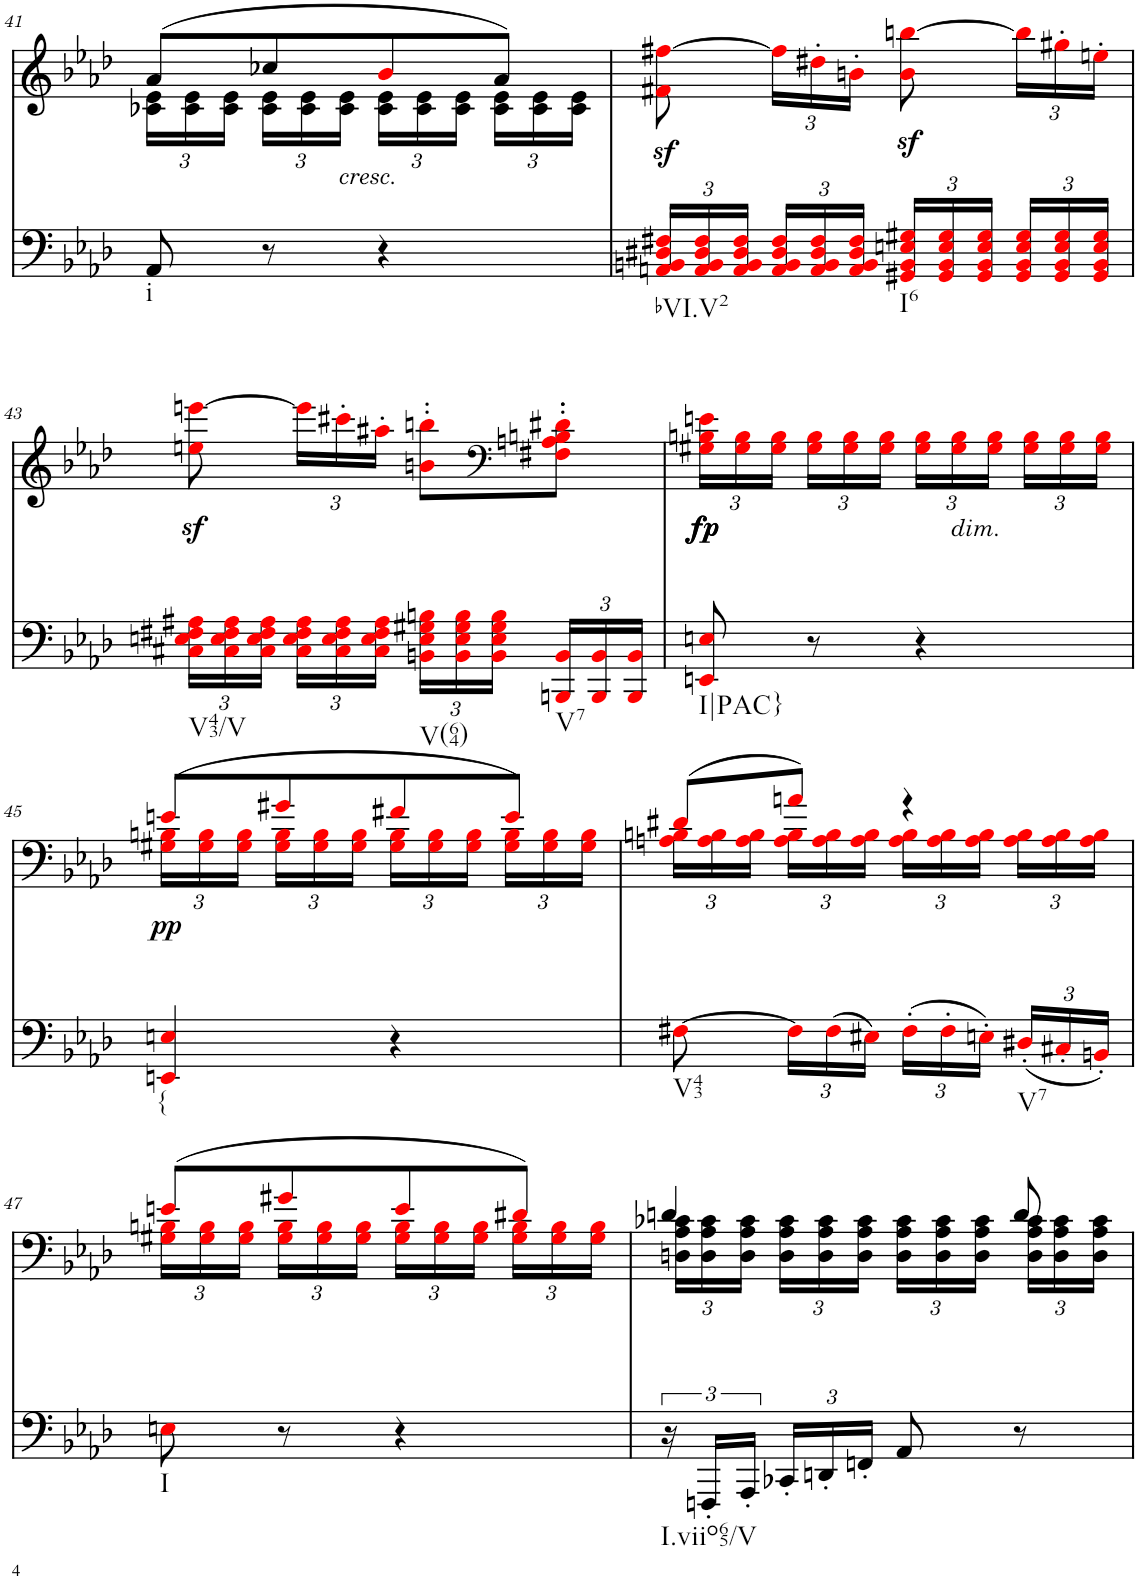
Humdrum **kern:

**kern	**text	**kern	**text	**dynam
*part2	*part2	*part1	*part1	*part1
*staff2	*staff2	*staff1	*staff1	*staff1
*I"piano	*	*I"piano	*	*
*I'Pno	*	*I'Pno	*	*
!!LO:PB:g=z
*clefF4	*	*clefG2	*	*
*k[b-e-a-d-]	*	*k[b-e-a-d-]	*	*
*A-:	*	*A-:	*	*
*M2/4	*	*M2/4	*	*
=41	=41	=41	=41	=41
!	!LO:LY:a	!	!	!
*	*	*^	*	*
*	*	*	*Xbrackettup	*	*
!LO:TX:b:t=i	!	!	!	!	!
8AA-/	<	(8a-/L	24c-X\ 24e-\LL	.	.
.	.	.	24c-\ 24e-\	.	.
.	.	.	24c-\ 24e-\JJ	.	.
8r	.	8cc-X/	24c-\ 24e-\LL	.	.
.	.	.	24c-\ 24e-\	.	.
!	!	!	!LO:TX:b:i:t=cresc.	!	!
.	.	.	24c-\ 24e-\JJ	.	.
4r	.	8b-i/	24c-\ 24e-\LL	.	.
.	.	.	24c-\ 24e-\	.	.
.	.	.	24c-\ 24e-\JJ	.	.
.	.	8a-/J)	24c-\ 24e-\LL	.	.
.	.	.	24c-\ 24e-\	.	.
.	.	.	24c-\ 24e-\JJ	.	.
*	*	*v	*v	*	*
=42	=42	=42	=42	=42
*Xbrackettup	*	*	*	*
*	*	*^	*	*
!LO:TX:b:t=bVI.V2	!	!	!	!	!
*	*	*v	*v	*	*
24AAni/ 24BBni/ 24D#Xi/ 24F#Xi/LL	.	8f#Xi\z< [8ff#Xi\z<	.	.
24AAi/ 24BBi/ 24D#i/ 24F#i/	.	.	.	.
24AAi/ 24BBi/ 24D#i/ 24F#i/JJ	.	.	.	.
24AAi/ 24BBi/ 24D#i/ 24F#i/LL	.	24ff#i\LL]	.	.
24AAi/ 24BBi/ 24D#i/ 24F#i/	.	24dd#X'i\	.	.
24AAi/ 24BBi/ 24D#i/ 24F#i/JJ	.	24bn'i\JJ	.	.
!LO:TX:b:t=I6	!	!	!	!
24GG#Xi/ 24BBi/ 24Eni/ 24G#Xi/LL	.	8bi\z< [8bbni\z<	.	.
24GG#i/ 24BBi/ 24Ei/ 24G#i/	.	.	.	.
24GG#i/ 24BBi/ 24Ei/ 24G#i/JJ	.	.	.	.
24GG#i/ 24BBi/ 24Ei/ 24G#i/LL	.	24bbi\LL]	.	.
24GG#i/ 24BBi/ 24Ei/ 24G#i/	.	24gg#X'i\	.	.
24GG#i/ 24BBi/ 24Ei/ 24G#i/JJ	.	24een'i\JJ	.	.
!!LO:LB:g=z
=43	=43	=43	=43	=43
!LO:TX:b:t=V43/V	!	!	!	!
24C#Xi\ 24Eni\ 24F#Xi\ 24A#Xi\LL	.	8eeni\z< [8eeeni\z<	.	.
24C#i\ 24Ei\ 24F#i\ 24A#i\	.	.	.	.
24C#i\ 24Ei\ 24F#i\ 24A#i\JJ	.	.	.	.
24C#i\ 24Ei\ 24F#i\ 24A#i\LL	.	24eeei\LL]	.	.
24C#i\ 24Ei\ 24F#i\ 24A#i\	.	24ccc#X'i\	.	.
24C#i\ 24Ei\ 24F#i\ 24A#i\JJ	.	24aa#X'i\JJ	.	.
!LO:TX:b:t=V(64)	!	!	!	!
24BBni\ 24Ei\ 24G#Xi\ 24Bni\LL	.	8bni\' 8bbni\'L	.	.
24BBi\ 24Ei\ 24G#i\ 24Bi\	.	.	.	.
24BBi\ 24Ei\ 24G#i\ 24Bi\JJ	.	.	.	.
*	*	*clefF4	*	*
!LO:TX:b:t=V7	!	!	!	!
24BBBni/ 24BBi/LL	.	8F#Xi\' 8Ani\' 8Bni\' 8d#Xi\'J	.	.
24BBBi/ 24BBi/	.	.	.	.
24BBBi/ 24BBi/JJ	.	.	.	.
=44	=44	=44	=44	=44
!LO:TX:b:t=I|PAC}	!	!	!	!
!	!	!	!	!LO:DY:b
!	!	!	!	!LO:DY:n=1:b
!	!	!	!	!LO:DY:n=2:b
8EEni/ 8Eni/	.	24G#Xi\ 24Bni\ 24eni\LL	.	fp fp fp
.	.	24G#i\ 24Bi\	.	.
.	.	24G#i\ 24Bi\JJ	.	.
8r	.	24G#i\ 24Bi\LL	.	.
.	.	24G#i\ 24Bi\	.	.
.	.	24G#i\ 24Bi\JJ	.	.
4r	.	24G#i\ 24Bi\LL	.	.
!	!	!LO:TX:b:i:t=dim.	!	!
!	!	!	!LO:LY:b	!
.	.	24G#i\ 24Bi\	>	.
.	.	24G#i\ 24Bi\JJ	.	.
.	.	24G#i\ 24Bi\LL	.	.
.	.	24G#i\ 24Bi\	.	.
.	.	24G#i\ 24Bi\JJ	.	.
!!LO:LB:g=z
=45	=45	=45	=45	=45
*	*	*^	*	*
!LO:TX:b:t={	!	!	!	!	!
!	!	!	!	!LO:LY:b	!LO:DY:b
4EEni/ 4Eni/	.	(8eni/L	24G#Xi\ 24Bni\LL	pp	pp
.	.	.	24G#i\ 24Bi\	.	.
.	.	.	24G#i\ 24Bi\JJ	.	.
.	.	8g#Xi/	24G#i\ 24Bi\LL	.	.
.	.	.	24G#i\ 24Bi\	.	.
.	.	.	24G#i\ 24Bi\JJ	.	.
4r	.	8f#Xi/	24G#i\ 24Bi\LL	.	.
.	.	.	24G#i\ 24Bi\	.	.
.	.	.	24G#i\ 24Bi\JJ	.	.
.	.	8ei/J)	24G#i\ 24Bi\LL	.	.
.	.	.	24G#i\ 24Bi\	.	.
.	.	.	24G#i\ 24Bi\JJ	.	.
=46	=46	=46	=46	=46	=46
!LO:TX:b:t=V43	!	!	!	!	!
[8F#Xi\	.	(8d#Xi/L	24Ani\ 24Bni\LL	.	.
.	.	.	24Ai\ 24Bi\	.	.
.	.	.	24Ai\ 24Bi\JJ	.	.
24F#i\LL]	.	8ani/J)	24Ai\ 24Bi\LL	.	.
(24F#i\	.	.	24Ai\ 24Bi\	.	.
24E#Xi\JJ)	.	.	24Ai\ 24Bi\JJ	.	.
(24F#'i\LL	.	4r	24Ai\ 24Bi\LL	.	.
24F#'i\	.	.	24Ai\ 24Bi\	.	.
24En'i\JJ)	.	.	24Ai\ 24Bi\JJ	.	.
!LO:TX:b:t=V7	!	!	!	!	!
(24D#X'i/LL	.	.	24Ai\ 24Bi\LL	.	.
24C#X'i/	.	.	24Ai\ 24Bi\	.	.
24BBn'i/JJ)	.	.	24Ai\ 24Bi\JJ	.	.
!!LO:LB:g=z	!!
=47	=47	=47	=47	=47	=47
!LO:TX:b:t=I	!	!	!	!	!
8Eni\	.	(8eni/L	24G#Xi\ 24Bni\LL	.	.
.	.	.	24G#i\ 24Bi\	.	.
.	.	.	24G#i\ 24Bi\JJ	.	.
8r	.	8g#Xi/	24G#i\ 24Bi\LL	.	.
.	.	.	24G#i\ 24Bi\	.	.
.	.	.	24G#i\ 24Bi\JJ	.	.
4r	.	8ei/	24G#i\ 24Bi\LL	.	.
.	.	.	24G#i\ 24Bi\	.	.
.	.	.	24G#i\ 24Bi\JJ	.	.
.	.	8d#Xi/J)	24G#i\ 24Bi\LL	.	.
.	.	.	24G#i\ 24Bi\	.	.
.	.	.	24G#i\ 24Bi\JJ	.	.
=48	=48	=48	=48	=48	=48
*brackettup	*	*	*	*	*
!LO:TX:b:t=I.viio65/V	!	!	!	!	!
24r	.	4dn/	24Dn\ 24A-\ 24c-X\LL	.	.
24FFFn'/LL	.	.	24D\ 24A-\ 24c-\	.	.
24AAA-'/JJ	.	.	24D\ 24A-\ 24c-\JJ	.	.
*Xbrackettup	*	*	*	*	*
24CC-X'/LL	.	.	24D\ 24A-\ 24c-\LL	.	.
24DDn'/	.	.	24D\ 24A-\ 24c-\	.	.
24FFn'/JJ	.	.	24D\ 24A-\ 24c-\JJ	.	.
8AA-/	.	8ryy	24D\ 24A-\ 24c-\LL	.	.
.	.	.	24D\ 24A-\ 24c-\	.	.
.	.	.	24D\ 24A-\ 24c-\JJ	.	.
8r	.	8d/	24D\ 24A-\ 24c-\LL	.	.
.	.	.	24D\ 24A-\ 24c-\	.	.
.	.	.	24D\ 24A-\ 24c-\JJ	.	.
*	*	*v	*v	*	*
=	=	=	=	=
*-	*-	*-	*-	*-
